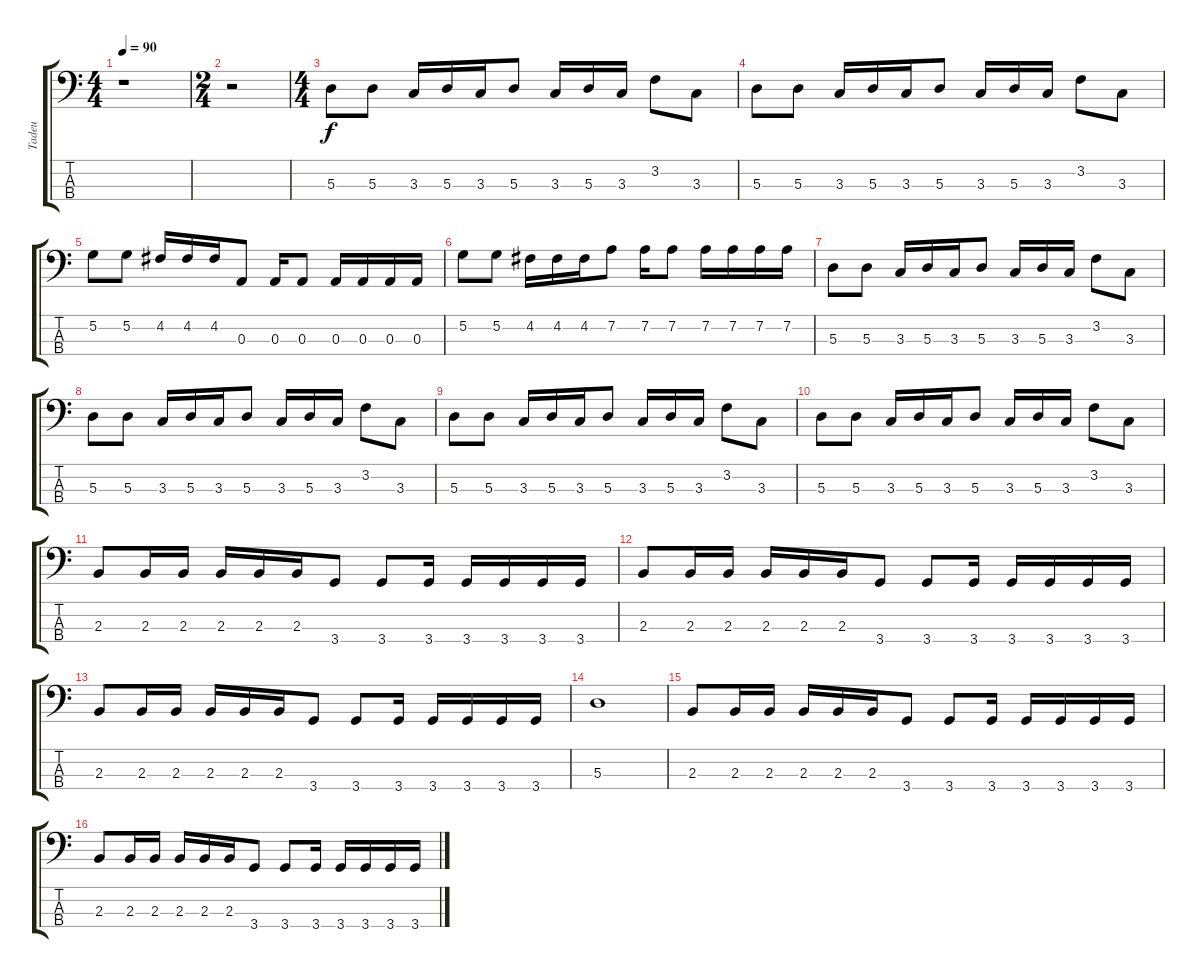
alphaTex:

\track ("Tadeu" "Tadeu") {instrument electricbassfinger}
\staff {score tabs}
\tuning (G2 D2 A1 E1) {hide}
\ts (4 4)
\tempo 90
\clef f4
\ks c
r.1{dy f instrument electricbassfinger} |
\ts (2 4)
r.2 |
\ts (4 4)
5.3.8 5.3.8 3.3.16 5.3.16 3.3.16 5.3.8 3.3.16 5.3.16 3.3.16 3.2.8 3.3.8 |
5.3.8 5.3.8 3.3.16 5.3.16 3.3.16 5.3.8 3.3.16 5.3.16 3.3.16 3.2.8 3.3.8 |
5.2.8 5.2.8 4.2.16 4.2.16 4.2.16 0.3.8 0.3.16 0.3.8 0.3.16 0.3.16 0.3.16 0.3.16 |
5.2.8 5.2.8 4.2.16 4.2.16 4.2.16 7.2.8 7.2.16 7.2.8 7.2.16 7.2.16 7.2.16 7.2.16 |
5.3.8 5.3.8 3.3.16 5.3.16 3.3.16 5.3.8 3.3.16 5.3.16 3.3.16 3.2.8 3.3.8 |
5.3.8 5.3.8 3.3.16 5.3.16 3.3.16 5.3.8 3.3.16 5.3.16 3.3.16 3.2.8 3.3.8 |
5.3.8 5.3.8 3.3.16 5.3.16 3.3.16 5.3.8 3.3.16 5.3.16 3.3.16 3.2.8 3.3.8 |
5.3.8 5.3.8 3.3.16 5.3.16 3.3.16 5.3.8 3.3.16 5.3.16 3.3.16 3.2.8 3.3.8 |
2.3.8 2.3.16 2.3.16 2.3.16 2.3.16 2.3.16 3.4.8 3.4.8 3.4.16 3.4.16 3.4.16 3.4.16 3.4.16 |
2.3.8 2.3.16 2.3.16 2.3.16 2.3.16 2.3.16 3.4.8 3.4.8 3.4.16 3.4.16 3.4.16 3.4.16 3.4.16 |
2.3.8 2.3.16 2.3.16 2.3.16 2.3.16 2.3.16 3.4.8 3.4.8 3.4.16 3.4.16 3.4.16 3.4.16 3.4.16 |
5.3.1 |
2.3.8 2.3.16 2.3.16 2.3.16 2.3.16 2.3.16 3.4.8 3.4.8 3.4.16 3.4.16 3.4.16 3.4.16 3.4.16 |
2.3.8 2.3.16 2.3.16 2.3.16 2.3.16 2.3.16 3.4.8 3.4.8 3.4.16 3.4.16 3.4.16 3.4.16 3.4.16
